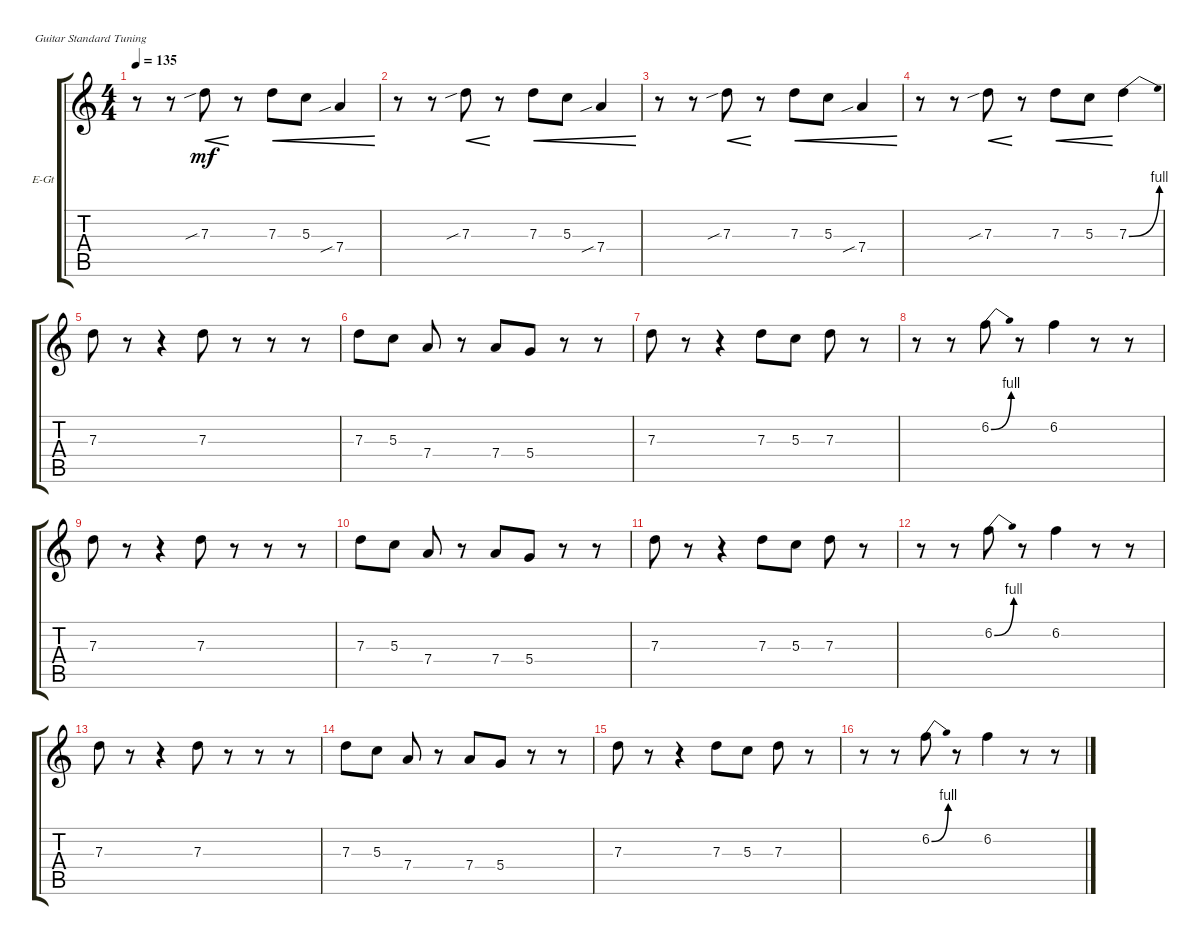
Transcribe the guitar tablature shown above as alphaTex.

\defaultSystemsLayout 4
\bracketExtendMode groupsimilarinstruments
\firstSystemTrackNameOrientation horizontal
\otherSystemsTrackNameOrientation horizontal
\track ("Electric Guitar" "E-Gt") {instrument overdrivenguitar}
\staff {score tabs}
\tuning (E4 B3 G3 D3 A2 E2)
\ts (4 4)
\tempo 135
\clef g2
\ks c
r.8{dy mf} r.8 7.3{sib}.8{cre} r.8 7.3.8{cre} 5.3.8{cre} 7.4{sib}.4{cre} |
r.8 r.8 7.3{sib}.8{cre} r.8 7.3.8{cre} 5.3.8{cre} 7.4{sib}.4{cre} |
r.8 r.8 7.3{sib}.8{cre} r.8 7.3.8{cre} 5.3.8{cre} 7.4{sib}.4{cre} |
r.8 r.8 7.3{sib}.8{cre} r.8 7.3.8{cre} 5.3.8{cre} 7.3{be (bend 0 0 15 4)}.4 |
7.3.8 r.8 r.4 7.3.8 r.8 r.8 r.8 |
7.3.8 5.3.8 7.4.8 r.8 7.4.8 5.4.8 r.8 r.8 |
7.3.8 r.8 r.4 7.3.8 5.3.8 7.3.8 r.8 |
r.8 r.8 6.2{be (bend 0 0 10.799999999999999 4)}.8 r.8 6.2.4 r.8 r.8 |
7.3.8 r.8 r.4 7.3.8 r.8 r.8 r.8 |
7.3.8 5.3.8 7.4.8 r.8 7.4.8 5.4.8 r.8 r.8 |
7.3.8 r.8 r.4 7.3.8 5.3.8 7.3.8 r.8 |
r.8 r.8 6.2{be (bend 0 0 10.799999999999999 4)}.8 r.8 6.2.4 r.8 r.8 |
7.3.8 r.8 r.4 7.3.8 r.8 r.8 r.8 |
7.3.8 5.3.8 7.4.8 r.8 7.4.8 5.4.8 r.8 r.8 |
7.3.8 r.8 r.4 7.3.8 5.3.8 7.3.8 r.8 |
r.8 r.8 6.2{be (bend 0 0 10.799999999999999 4)}.8 r.8 6.2.4 r.8 r.8
